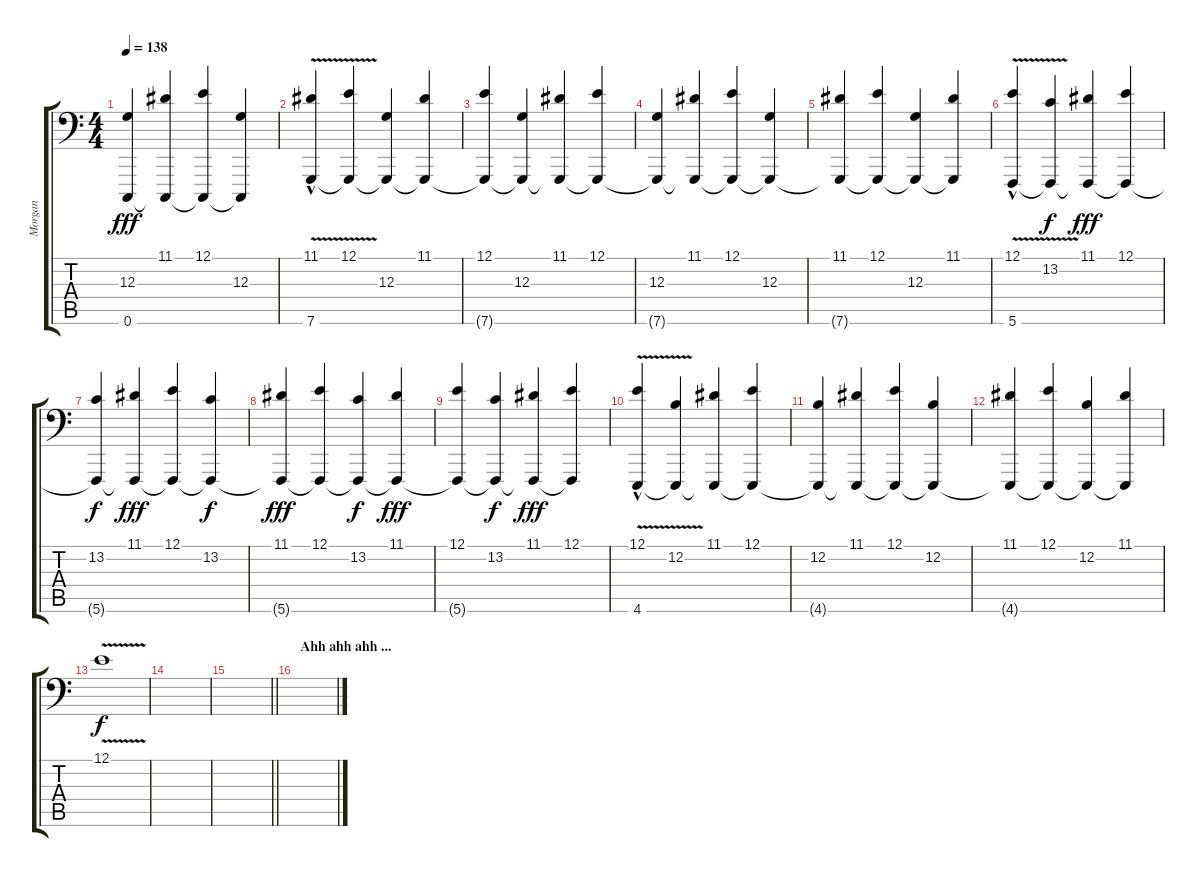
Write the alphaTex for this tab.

\track ("Morgan" "Morgan") {instrument harpsichord}
\staff {score tabs}
\tuning (E3 B2 G2 D2 A1 C1) {hide}
\ts (4 4)
\tempo 138
\clef f4
\ks c
(12.3 0.6{t}).4{dy fff} (11.1 0.6{t}).4 (12.1 0.6{t}).4 (12.3 0.6{t}).4 |
(11.1 7.6{v hac}).4 (12.1 7.6{t}).4 (12.3 7.6{t}).4 (11.1 7.6{t}).4 |
(12.1 7.6{t}).4 (12.3 7.6{t}).4 (11.1 7.6{t}).4 (12.1 7.6{t}).4 |
(12.3 7.6{t}).4 (11.1 7.6{t}).4 (12.1 7.6{t}).4 (12.3 7.6{t}).4 |
(11.1 7.6{t}).4 (12.1 7.6{t}).4 (12.3 7.6{t}).4 (11.1 7.6{t}).4 |
(12.1 5.6{v hac}).4 (13.2 5.6{t}).4{dy f} (11.1 5.6{t}).4{dy fff} (12.1 5.6{t}).4 |
(13.2 5.6{t}).4{dy f} (11.1 5.6{t}).4{dy fff} (12.1 5.6{t}).4 (13.2 5.6{t}).4{dy f} |
(11.1 5.6{t}).4{dy fff} (12.1 5.6{t}).4 (13.2 5.6{t}).4{dy f} (11.1 5.6{t}).4{dy fff} |
(12.1 5.6{t}).4 (13.2 5.6{t}).4{dy f} (11.1 5.6{t}).4{dy fff} (12.1 5.6{t}).4 |
(12.1 4.6{v hac}).4 (12.2 4.6{t}).4 (11.1 4.6{t}).4 (12.1 4.6{t}).4 |
(12.2 4.6{t}).4 (11.1 4.6{t}).4 (12.1 4.6{t}).4 (12.2 4.6{t}).4 |
(11.1 4.6{t}).4 (12.1 4.6{t}).4 (12.2 4.6{t}).4 (11.1 4.6{t}).4 |
12.1{v}.1{dy f} |
|
\barLineRight lightlight
|
\section ("" " Ahh ahh ahh ...")
